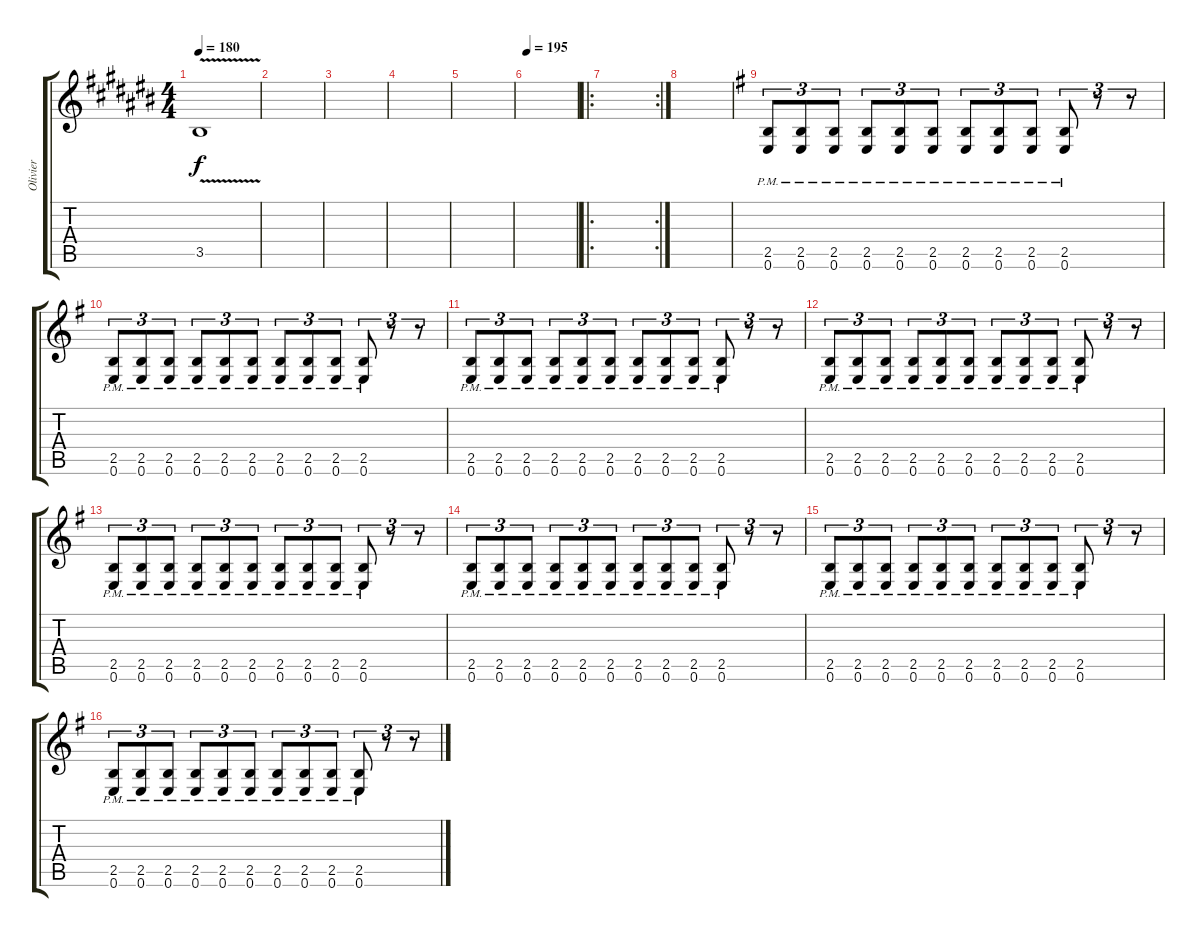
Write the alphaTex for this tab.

\track ("Olivier" "Olivier") {instrument overdrivenguitar}
\staff {score tabs}
\tuning (E4 B3 G3 D3 A2 E2) {hide}
\ts (4 4)
\tempo 180
\clef g2
\ks a#minor
3.5{v}.1{dy f} |
|
|
|
|
\tempo 195
|
\ro
\rc 2
|
|
\ks eminor
(2.5{pm} 0.6{pm}).8{tu (3 2)} (2.5{pm} 0.6{pm}).8{tu (3 2)} (2.5{pm} 0.6{pm}).8{tu (3 2)} (2.5{pm} 0.6{pm}).8{tu (3 2)} (2.5{pm} 0.6{pm}).8{tu (3 2)} (2.5{pm} 0.6{pm}).8{tu (3 2)} (2.5{pm} 0.6{pm}).8{tu (3 2)} (2.5{pm} 0.6{pm}).8{tu (3 2)} (2.5{pm} 0.6{pm}).8{tu (3 2)} (2.5{pm} 0.6{pm}).8{tu (3 2)} r.8{tu (3 2)} r.8{tu (3 2)} |
(2.5{pm} 0.6{pm}).8{tu (3 2)} (2.5{pm} 0.6{pm}).8{tu (3 2)} (2.5{pm} 0.6{pm}).8{tu (3 2)} (2.5{pm} 0.6{pm}).8{tu (3 2)} (2.5{pm} 0.6{pm}).8{tu (3 2)} (2.5{pm} 0.6{pm}).8{tu (3 2)} (2.5{pm} 0.6{pm}).8{tu (3 2)} (2.5{pm} 0.6{pm}).8{tu (3 2)} (2.5{pm} 0.6{pm}).8{tu (3 2)} (2.5{pm} 0.6{pm}).8{tu (3 2)} r.8{tu (3 2)} r.8{tu (3 2)} |
(2.5{pm} 0.6{pm}).8{tu (3 2)} (2.5{pm} 0.6{pm}).8{tu (3 2)} (2.5{pm} 0.6{pm}).8{tu (3 2)} (2.5{pm} 0.6{pm}).8{tu (3 2)} (2.5{pm} 0.6{pm}).8{tu (3 2)} (2.5{pm} 0.6{pm}).8{tu (3 2)} (2.5{pm} 0.6{pm}).8{tu (3 2)} (2.5{pm} 0.6{pm}).8{tu (3 2)} (2.5{pm} 0.6{pm}).8{tu (3 2)} (2.5{pm} 0.6{pm}).8{tu (3 2)} r.8{tu (3 2)} r.8{tu (3 2)} |
(2.5{pm} 0.6{pm}).8{tu (3 2)} (2.5{pm} 0.6{pm}).8{tu (3 2)} (2.5{pm} 0.6{pm}).8{tu (3 2)} (2.5{pm} 0.6{pm}).8{tu (3 2)} (2.5{pm} 0.6{pm}).8{tu (3 2)} (2.5{pm} 0.6{pm}).8{tu (3 2)} (2.5{pm} 0.6{pm}).8{tu (3 2)} (2.5{pm} 0.6{pm}).8{tu (3 2)} (2.5{pm} 0.6{pm}).8{tu (3 2)} (2.5{pm} 0.6{pm}).8{tu (3 2)} r.8{tu (3 2)} r.8{tu (3 2)} |
(2.5{pm} 0.6{pm}).8{tu (3 2)} (2.5{pm} 0.6{pm}).8{tu (3 2)} (2.5{pm} 0.6{pm}).8{tu (3 2)} (2.5{pm} 0.6{pm}).8{tu (3 2)} (2.5{pm} 0.6{pm}).8{tu (3 2)} (2.5{pm} 0.6{pm}).8{tu (3 2)} (2.5{pm} 0.6{pm}).8{tu (3 2)} (2.5{pm} 0.6{pm}).8{tu (3 2)} (2.5{pm} 0.6{pm}).8{tu (3 2)} (2.5{pm} 0.6{pm}).8{tu (3 2)} r.8{tu (3 2)} r.8{tu (3 2)} |
(2.5{pm} 0.6{pm}).8{tu (3 2)} (2.5{pm} 0.6{pm}).8{tu (3 2)} (2.5{pm} 0.6{pm}).8{tu (3 2)} (2.5{pm} 0.6{pm}).8{tu (3 2)} (2.5{pm} 0.6{pm}).8{tu (3 2)} (2.5{pm} 0.6{pm}).8{tu (3 2)} (2.5{pm} 0.6{pm}).8{tu (3 2)} (2.5{pm} 0.6{pm}).8{tu (3 2)} (2.5{pm} 0.6{pm}).8{tu (3 2)} (2.5{pm} 0.6{pm}).8{tu (3 2)} r.8{tu (3 2)} r.8{tu (3 2)} |
(2.5{pm} 0.6{pm}).8{tu (3 2)} (2.5{pm} 0.6{pm}).8{tu (3 2)} (2.5{pm} 0.6{pm}).8{tu (3 2)} (2.5{pm} 0.6{pm}).8{tu (3 2)} (2.5{pm} 0.6{pm}).8{tu (3 2)} (2.5{pm} 0.6{pm}).8{tu (3 2)} (2.5{pm} 0.6{pm}).8{tu (3 2)} (2.5{pm} 0.6{pm}).8{tu (3 2)} (2.5{pm} 0.6{pm}).8{tu (3 2)} (2.5{pm} 0.6{pm}).8{tu (3 2)} r.8{tu (3 2)} r.8{tu (3 2)} |
(2.5{pm} 0.6{pm}).8{tu (3 2)} (2.5{pm} 0.6{pm}).8{tu (3 2)} (2.5{pm} 0.6{pm}).8{tu (3 2)} (2.5{pm} 0.6{pm}).8{tu (3 2)} (2.5{pm} 0.6{pm}).8{tu (3 2)} (2.5{pm} 0.6{pm}).8{tu (3 2)} (2.5{pm} 0.6{pm}).8{tu (3 2)} (2.5{pm} 0.6{pm}).8{tu (3 2)} (2.5{pm} 0.6{pm}).8{tu (3 2)} (2.5{pm} 0.6{pm}).8{tu (3 2)} r.8{tu (3 2)} r.8{tu (3 2)}
